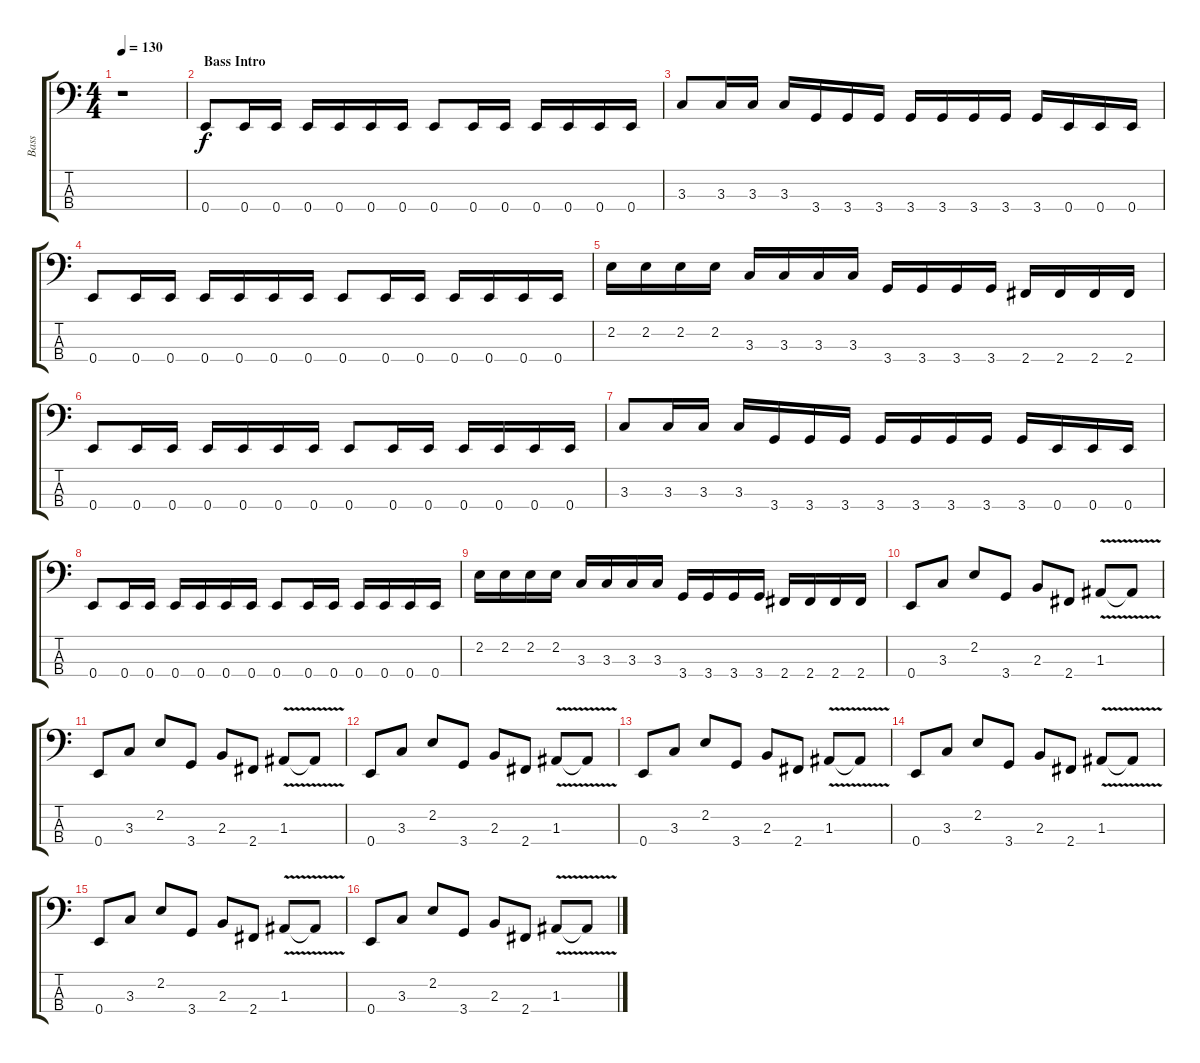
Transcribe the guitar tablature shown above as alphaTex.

\track ("Bass" "Bass") {instrument electricbasspick}
\staff {score tabs}
\tuning (G2 D2 A1 E1) {hide}
\ts (4 4)
\tempo 130
\clef f4
\ks c
r.1{dy f instrument electricbasspick} |
\section ("" " Bass Intro")
0.4.8 0.4.16 0.4.16 0.4.16 0.4.16 0.4.16 0.4.16 0.4.8 0.4.16 0.4.16 0.4.16 0.4.16 0.4.16 0.4.16 |
3.3.8 3.3.16 3.3.16 3.3.16 3.4.16 3.4.16 3.4.16 3.4.16 3.4.16 3.4.16 3.4.16 3.4.16 0.4.16 0.4.16 0.4.16 |
0.4.8 0.4.16 0.4.16 0.4.16 0.4.16 0.4.16 0.4.16 0.4.8 0.4.16 0.4.16 0.4.16 0.4.16 0.4.16 0.4.16 |
2.2.16 2.2.16 2.2.16 2.2.16 3.3.16 3.3.16 3.3.16 3.3.16 3.4.16 3.4.16 3.4.16 3.4.16 2.4.16 2.4.16 2.4.16 2.4.16 |
0.4.8 0.4.16 0.4.16 0.4.16 0.4.16 0.4.16 0.4.16 0.4.8 0.4.16 0.4.16 0.4.16 0.4.16 0.4.16 0.4.16 |
3.3.8 3.3.16 3.3.16 3.3.16 3.4.16 3.4.16 3.4.16 3.4.16 3.4.16 3.4.16 3.4.16 3.4.16 0.4.16 0.4.16 0.4.16 |
0.4.8 0.4.16 0.4.16 0.4.16 0.4.16 0.4.16 0.4.16 0.4.8 0.4.16 0.4.16 0.4.16 0.4.16 0.4.16 0.4.16 |
2.2.16 2.2.16 2.2.16 2.2.16 3.3.16 3.3.16 3.3.16 3.3.16 3.4.16 3.4.16 3.4.16 3.4.16 2.4.16 2.4.16 2.4.16 2.4.16 |
0.4.8 3.3.8 2.2.8 3.4.8 2.3.8 2.4.8 1.3{v}.8 1.3{t}.8 |
0.4.8 3.3.8 2.2.8 3.4.8 2.3.8 2.4.8 1.3{v}.8 1.3{t}.8 |
0.4.8 3.3.8 2.2.8 3.4.8 2.3.8 2.4.8 1.3{v}.8 1.3{t}.8 |
0.4.8 3.3.8 2.2.8 3.4.8 2.3.8 2.4.8 1.3{v}.8 1.3{t}.8 |
0.4.8 3.3.8 2.2.8 3.4.8 2.3.8 2.4.8 1.3{v}.8 1.3{t}.8 |
0.4.8 3.3.8 2.2.8 3.4.8 2.3.8 2.4.8 1.3{v}.8 1.3{t}.8 |
0.4.8 3.3.8 2.2.8 3.4.8 2.3.8 2.4.8 1.3{v}.8 1.3{t}.8
